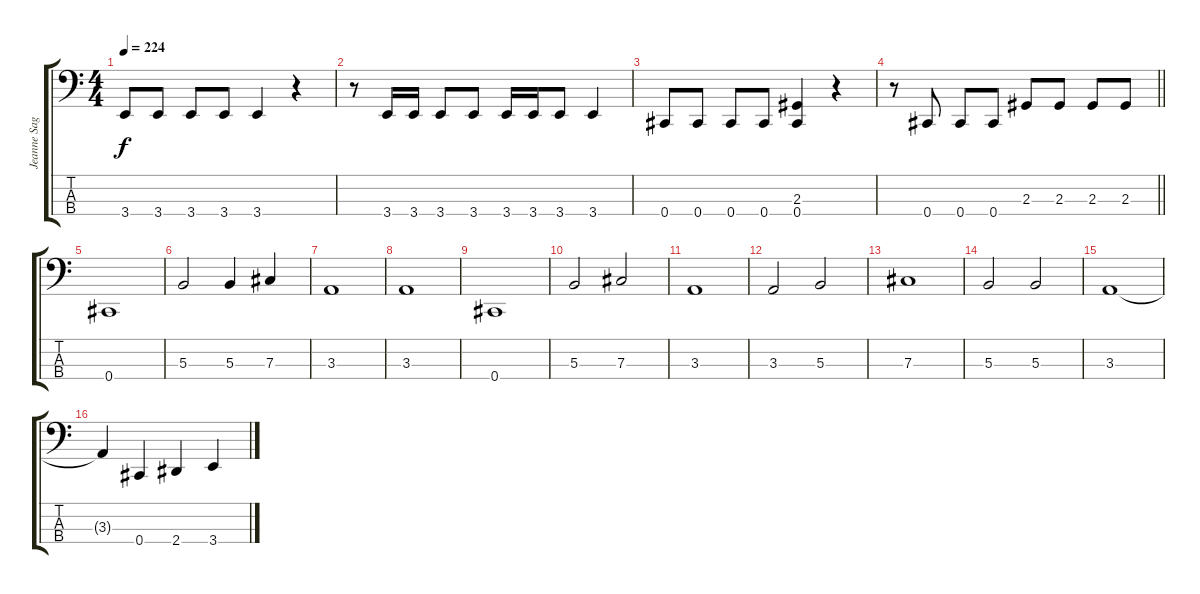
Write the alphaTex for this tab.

\track ("Jeanne Sagan" "Jeanne Sag") {instrument electricbasspick}
\staff {score tabs}
\tuning (E2 B1 Gb1 Db1) {hide}
\ts (4 4)
\tempo 224
\clef f4
\ks c
3.4.8{dy f} 3.4.8 3.4.8 3.4.8 3.4.4 r.4 |
r.8 3.4.16 3.4.16 3.4.8 3.4.8 3.4.16 3.4.16 3.4.8 3.4.4 |
0.4.8 0.4.8 0.4.8 0.4.8 (2.3 0.4).4 r.4 |
\barLineRight lightlight
r.8 0.4.8 0.4.8 0.4.8 2.3.8 2.3.8 2.3.8 2.3.8 |
0.4.1 |
5.3.2 5.3.4 7.3.4 |
3.3.1 |
3.3.1 |
0.4.1 |
5.3.2 7.3.2 |
3.3.1 |
3.3.2 5.3.2 |
7.3.1 |
5.3.2 5.3.2 |
3.3.1 |
3.3{t}.4 0.4.4 2.4.4 3.4.4
